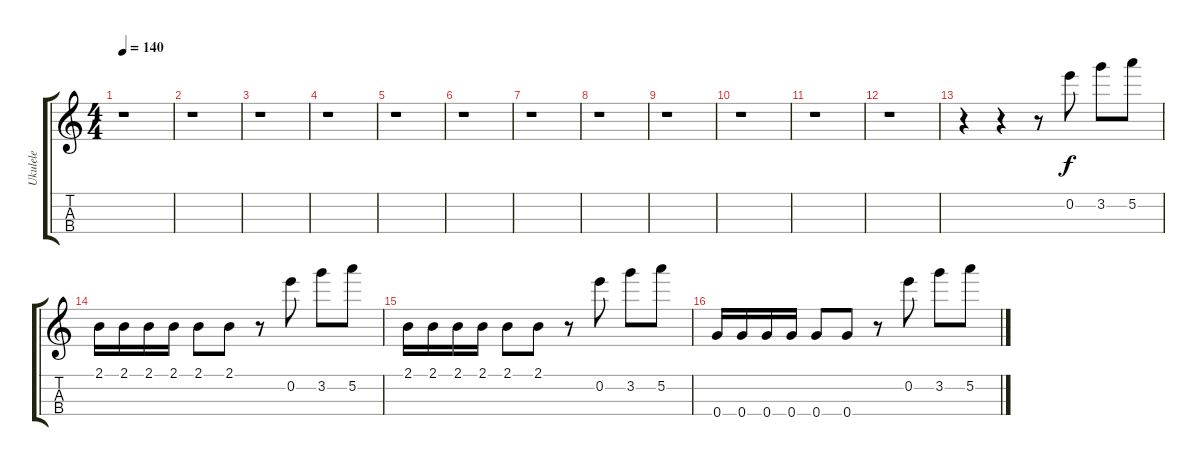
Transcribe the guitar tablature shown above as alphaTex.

\track ("Ukulele" "Ukulele") {instrument banjo}
\staff {score tabs}
\tuning (A3 E5 C4 G3) {hide}
\displaytranspose 12
\ts (4 4)
\tempo 140
\clef g2
\ks c
r.1{dy f} |
r.1 |
r.1 |
r.1 |
r.1 |
r.1 |
r.1 |
r.1 |
r.1 |
r.1 |
r.1 |
r.1 |
r.4{volume 16} r.4 r.8 0.2.8 3.2.8 5.2.8 |
2.1.16 2.1.16 2.1.16 2.1.16 2.1.8 2.1.8 r.8 0.2.8 3.2.8 5.2.8 |
2.1.16 2.1.16 2.1.16 2.1.16 2.1.8 2.1.8 r.8 0.2.8 3.2.8 5.2.8 |
0.4.16 0.4.16 0.4.16 0.4.16 0.4.8 0.4.8 r.8 0.2.8 3.2.8 5.2.8
